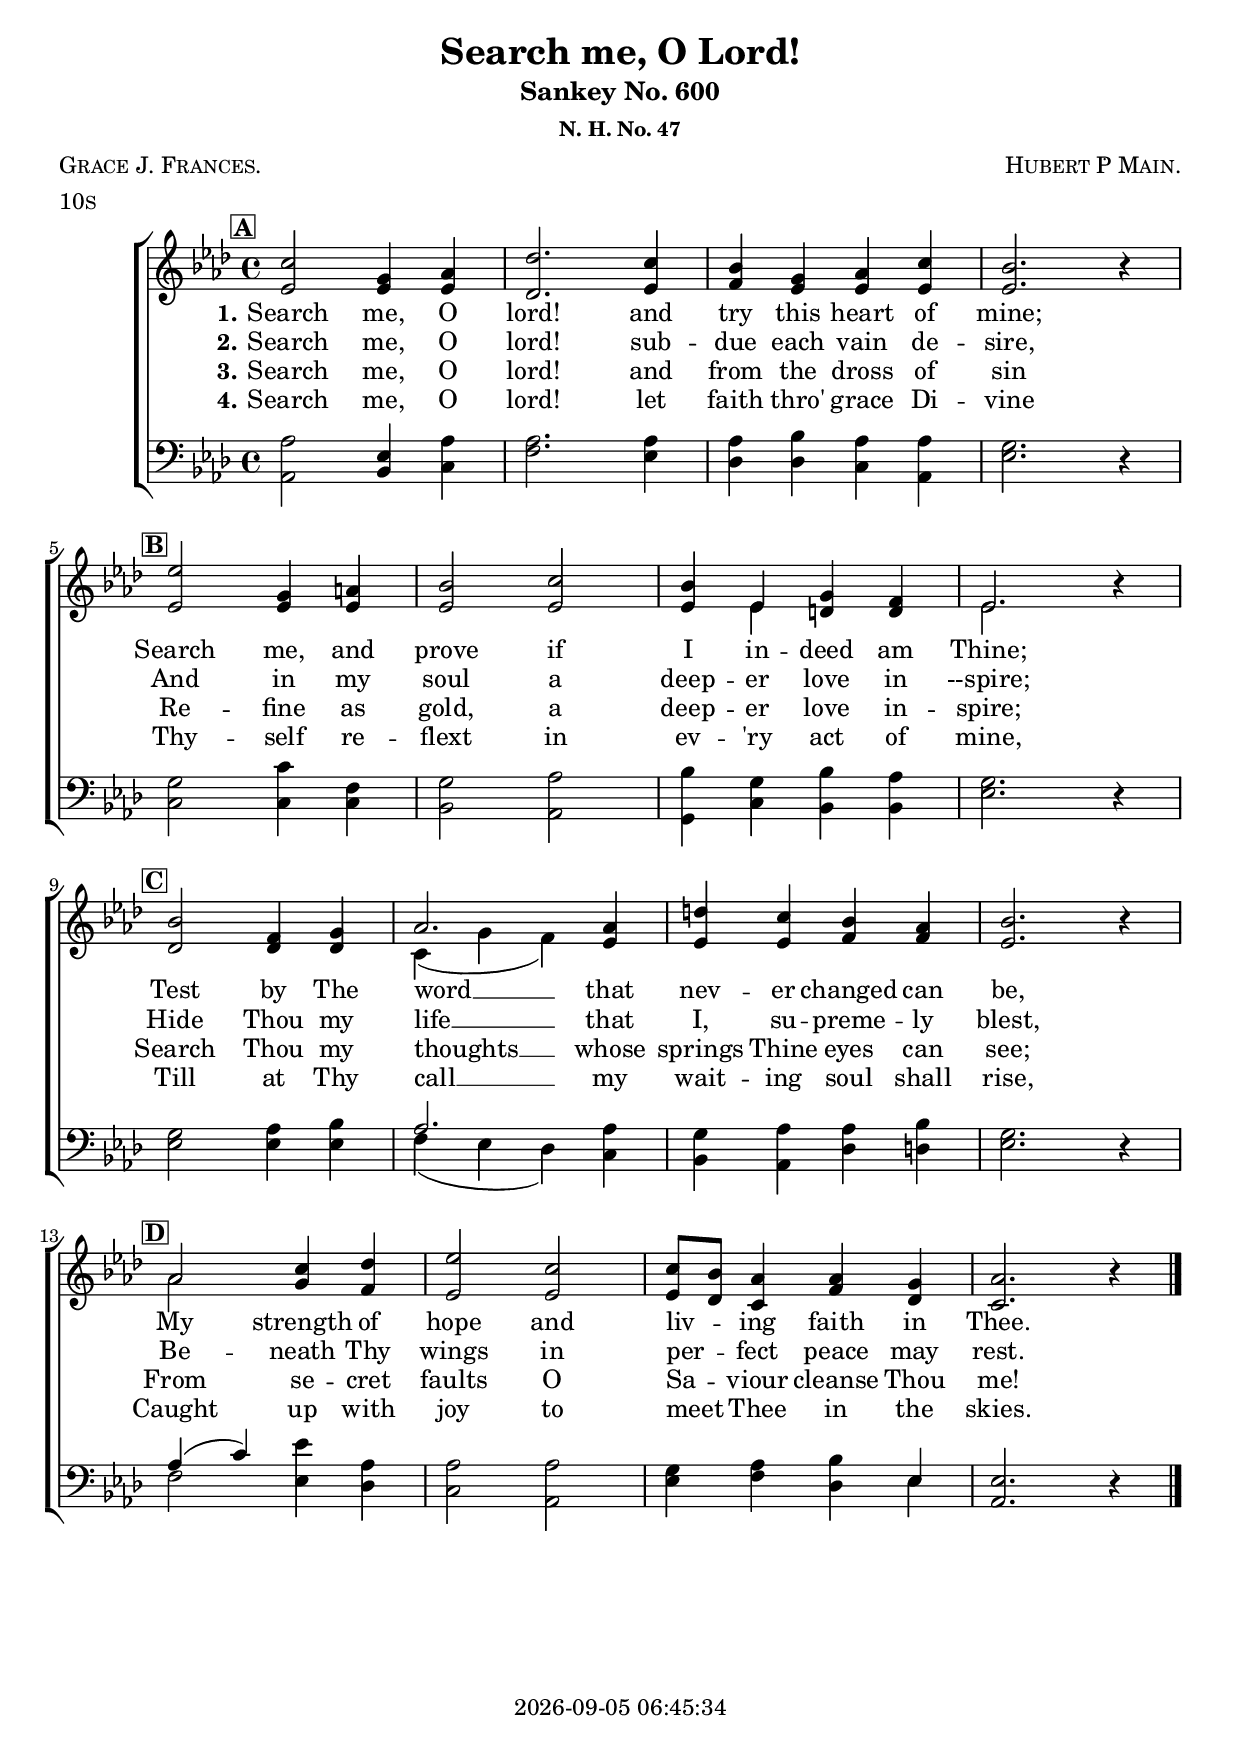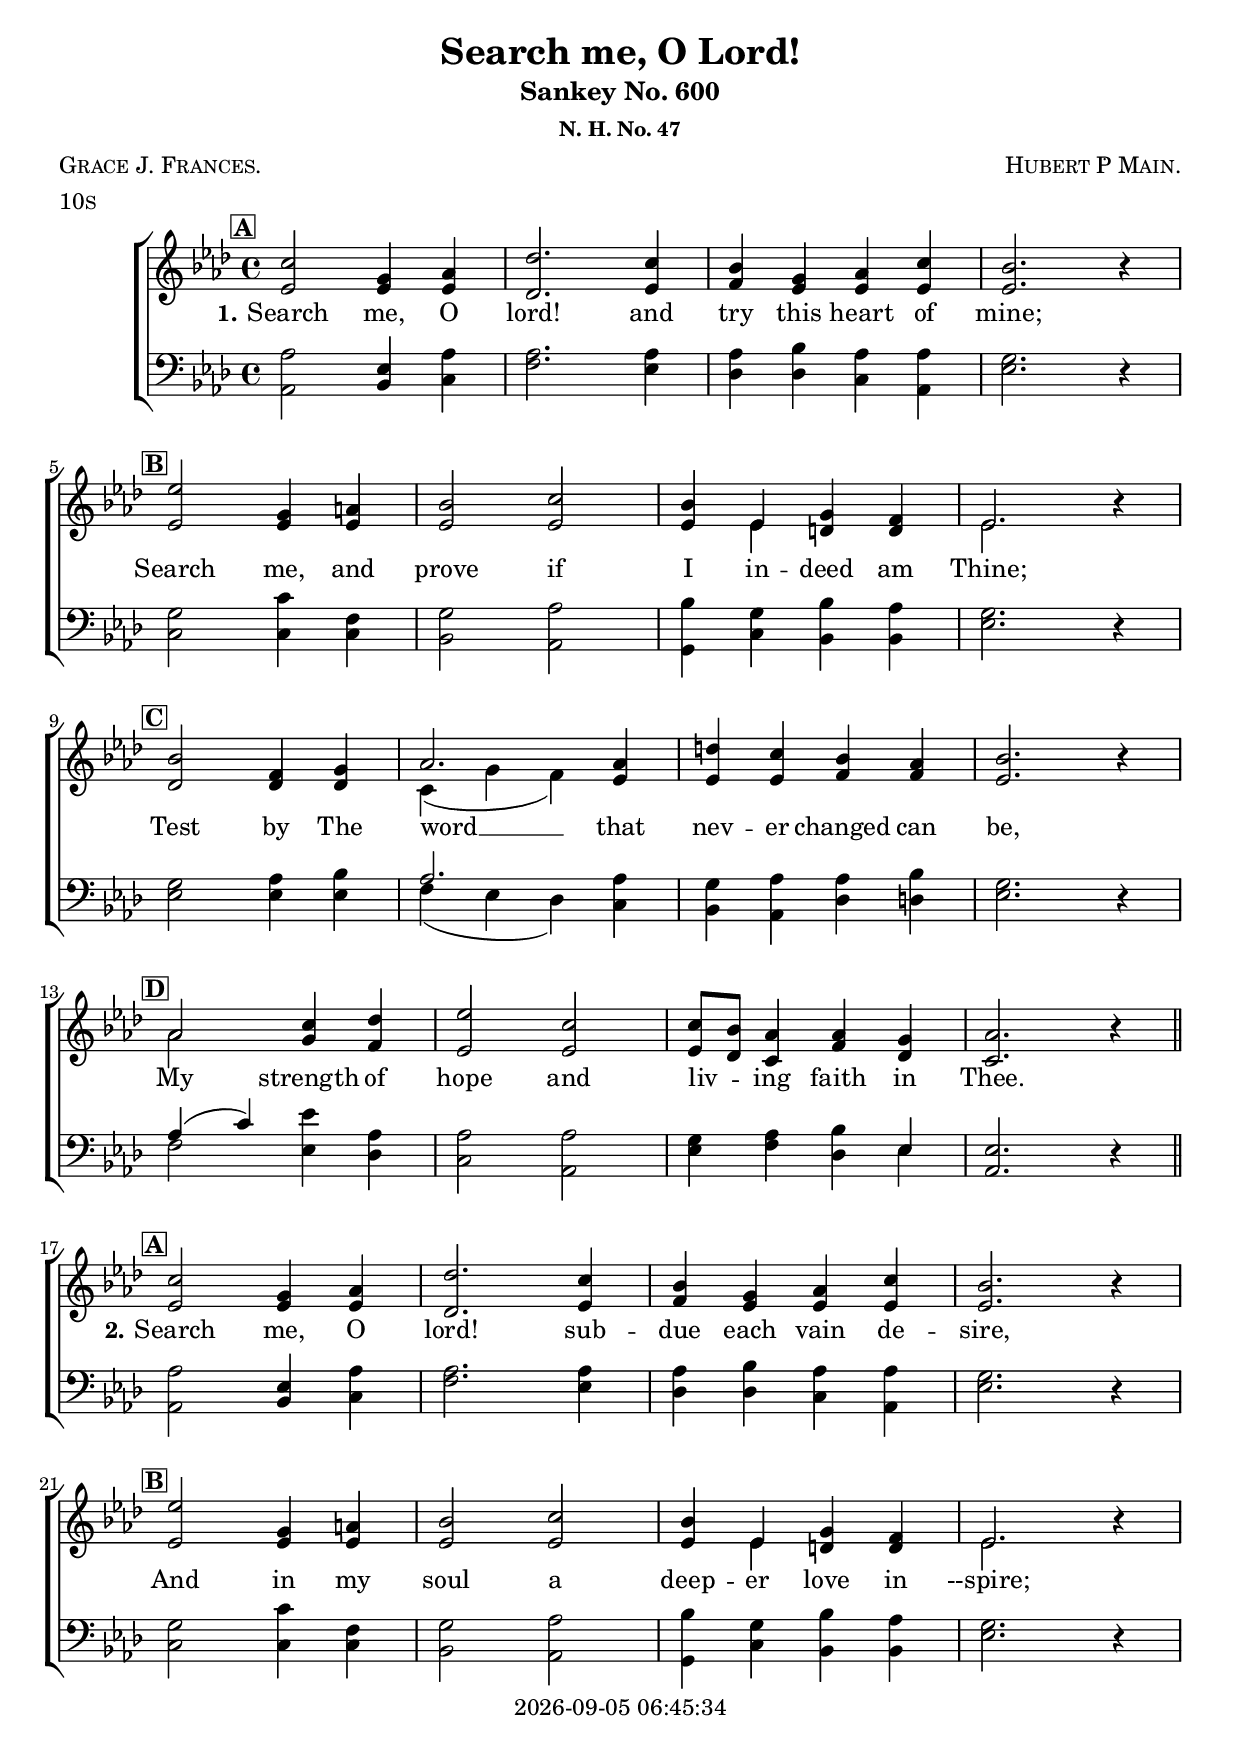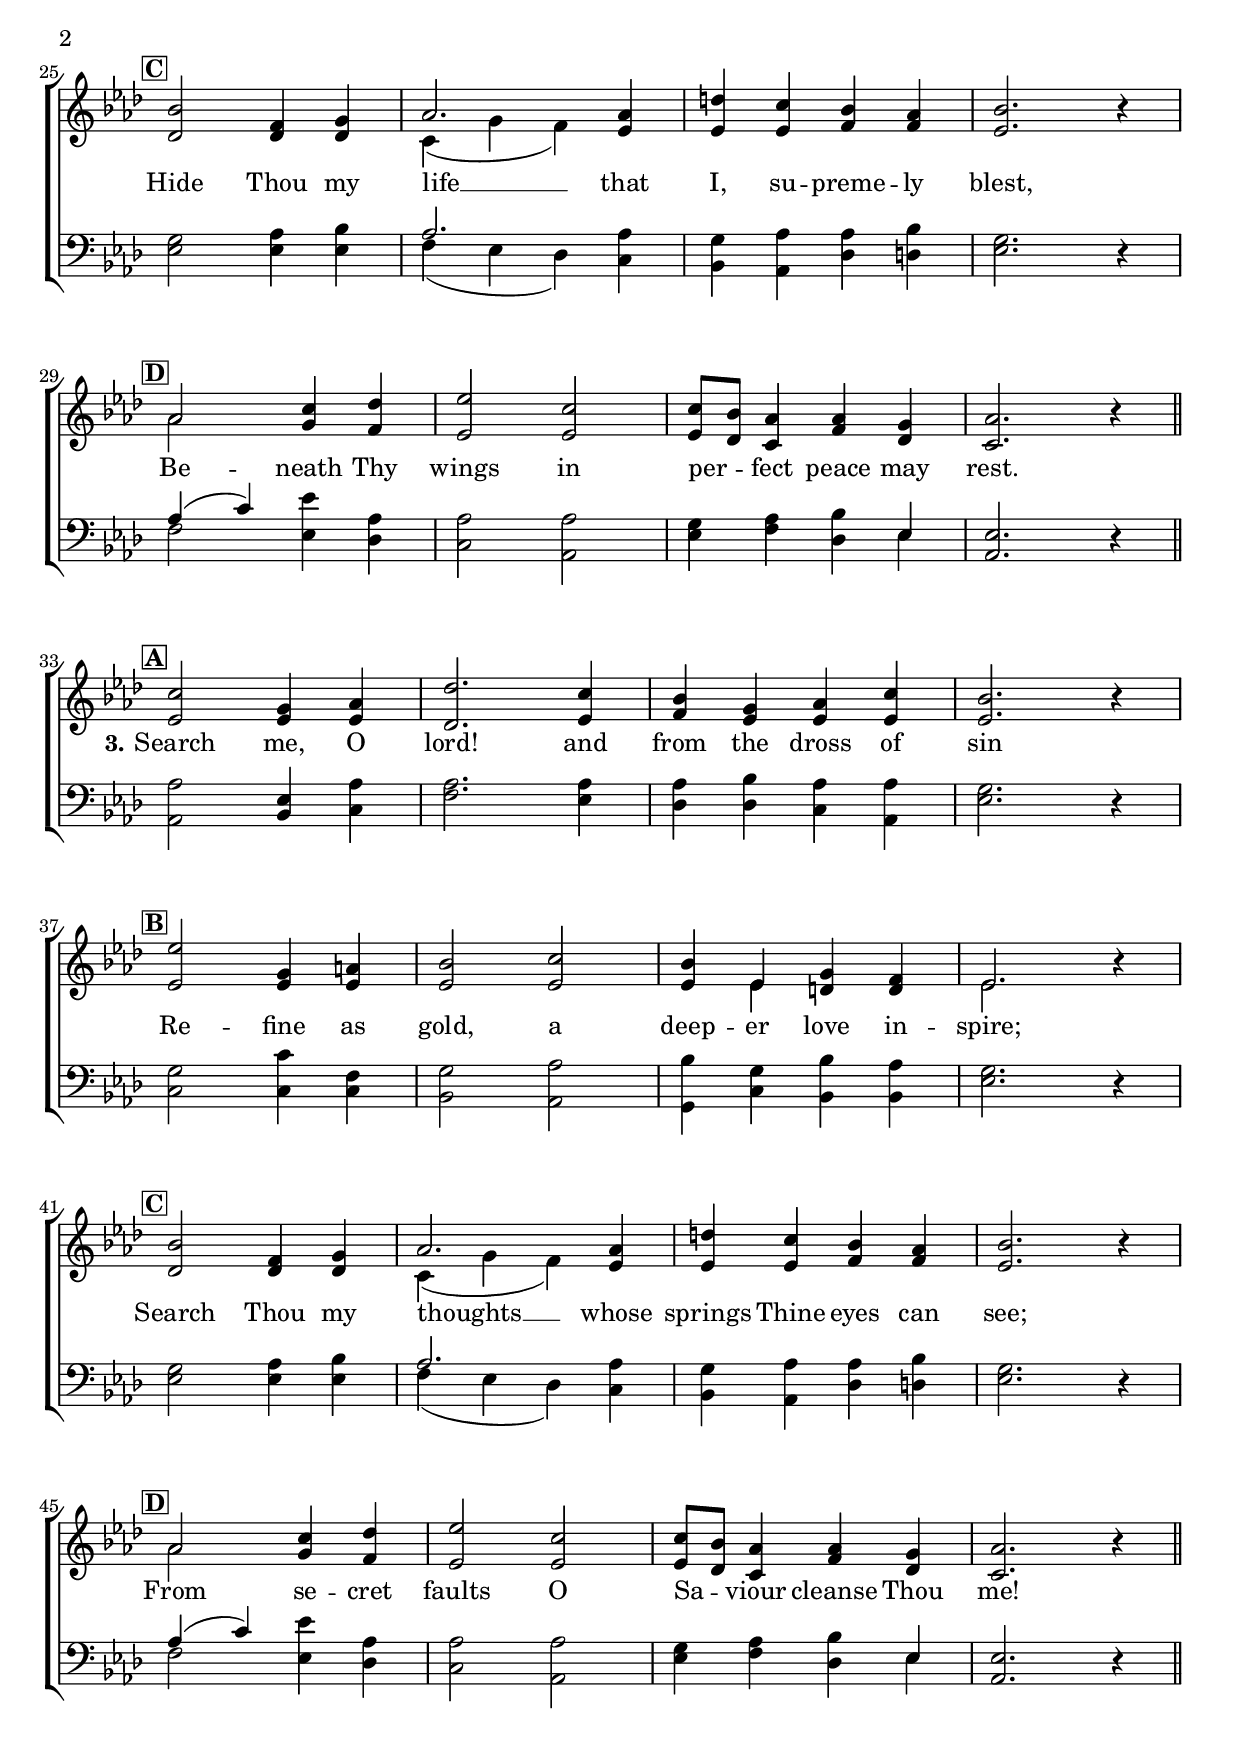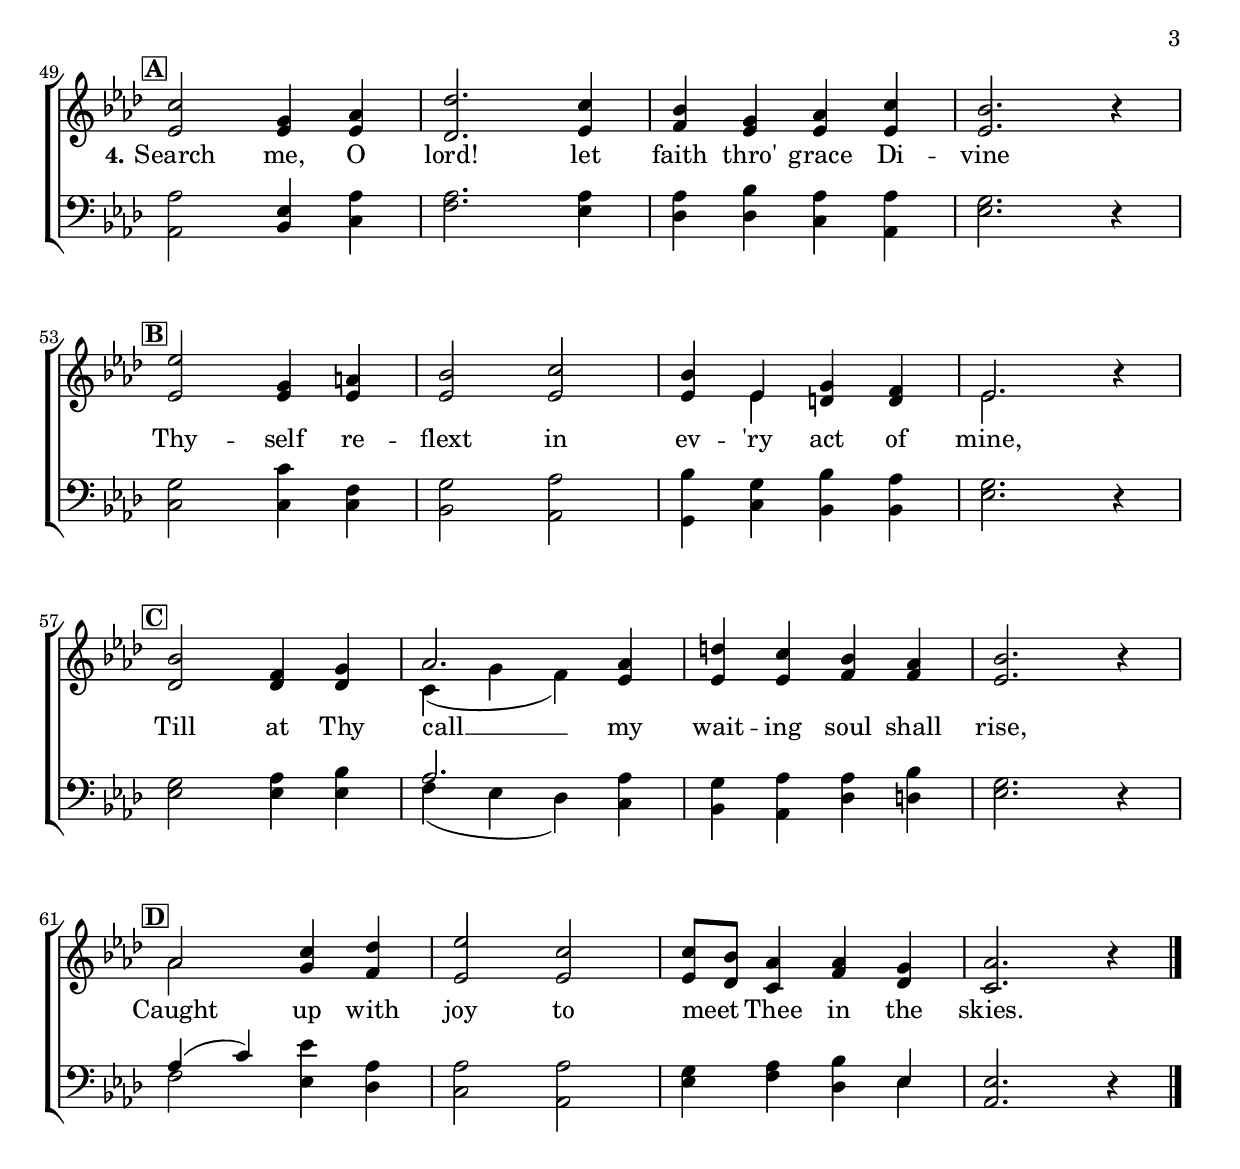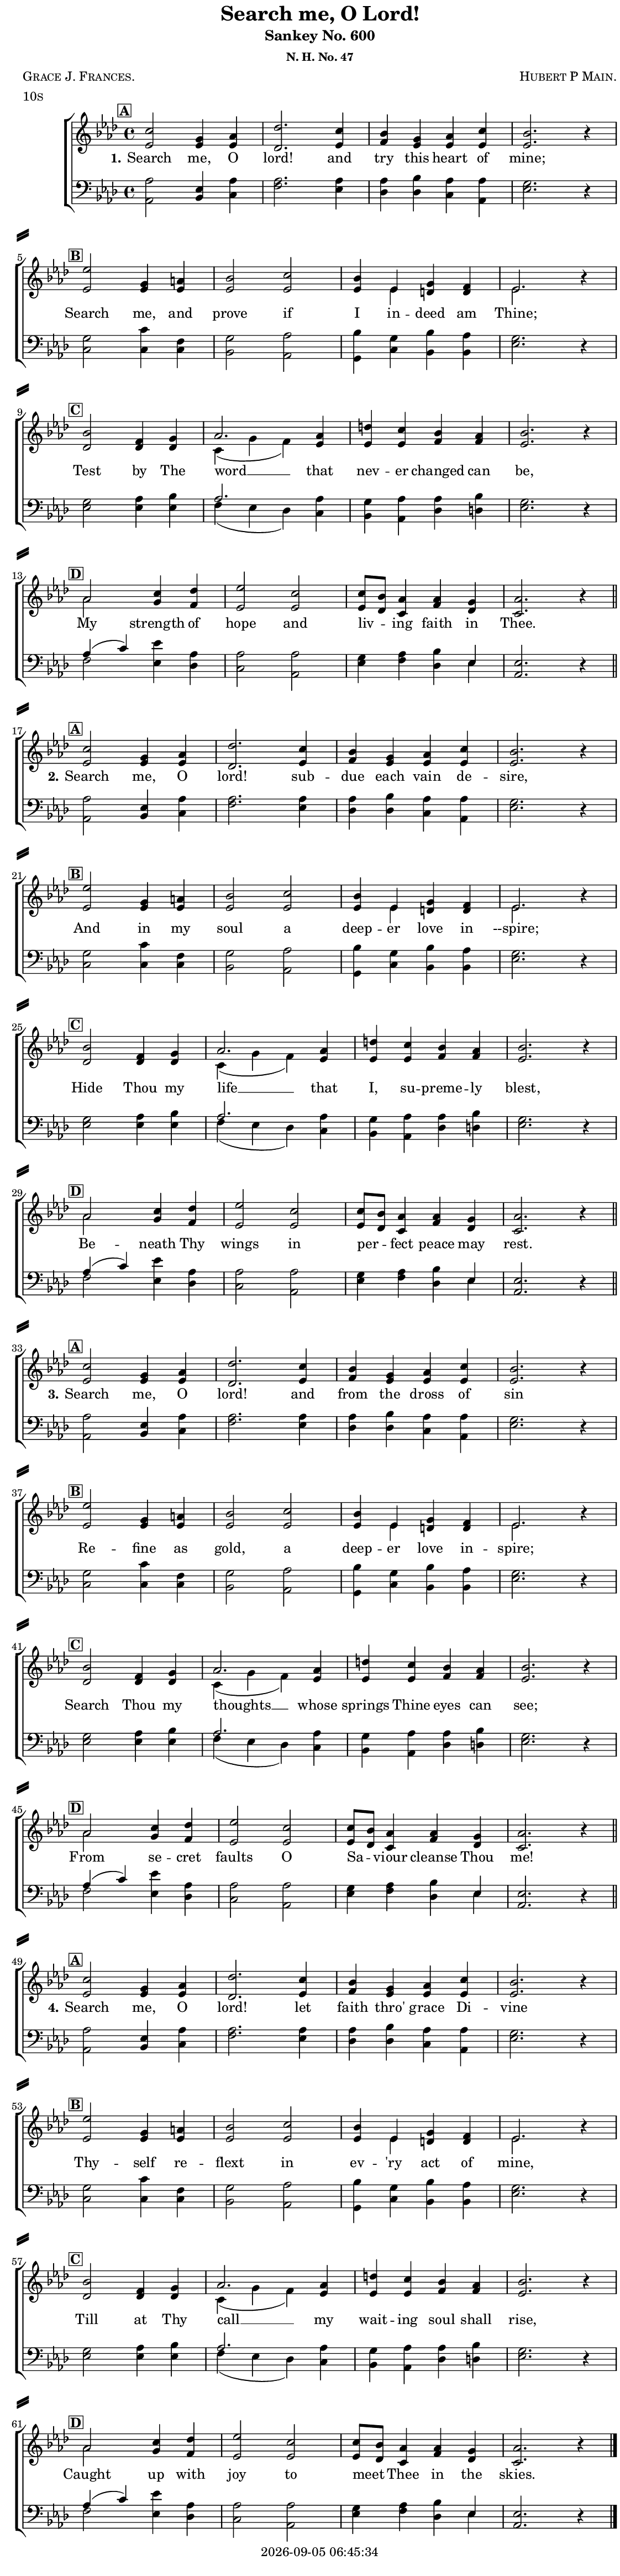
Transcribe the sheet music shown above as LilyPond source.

\version "2.22.1"

\include "articulate.ly"

today = #(strftime "%Y-%m-%d %H:%M:%S" (localtime (current-time)))

\header {
% centered at top
%  dedication  = "dedication"
  title       = "Search me, O Lord!"
  subtitle    = "Sankey No. 600"
  subsubtitle = "N. H. No. 47"
%  instrument  = "instrument"
  
% arrangement of following lines:
%
%  poet    composer
%  meter   arranger
%  piece       opus

  composer    = \markup\smallCaps "Hubert Ṗ Main."
%  arranger    = "arranger"
%  opus        = "opus"

  poet        = \markup\smallCaps "Grace J. Frances."
  meter       = \markup\smallCaps "10s"
%  piece       = \markup\smallCaps "piece"

% centered at bottom
% tagline     = "tagline" % default lilypond version
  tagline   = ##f
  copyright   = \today
}

global = {
  \key aes \major
  \time 4/4
}

RehearsalTrack = {
% \set Score.currentBarNumber = #5
  \textMark \markup { \box \bold "A" } s1*4
  \textMark \markup { \box \bold "B" } s1*4
  \textMark \markup { \box \bold "C" } s1*4
  \textMark \markup { \box \bold "D" } s1*4
}

TempoTrack = {
  \set Score.tempoHideNote = ##t
  \tempo 4=120
}

nl = { \bar "||" \break }

soprano = \relative {
  \autoBeamOff
  c''2 g4 aes | des2. c4 | bes4 g aes c | bes2. r4 | \break
  ees2 g,4 a | bes2 c | bes4 ees, g f | ees2. r4 | \break
  bes'2 f4 g | aes2. 4 | d4 c bes aes | bes2. r4 | \break
  aes2 c4 des | ees2 c | 8[bes] aes4 4 g | aes2. r4 |
}

alto = \relative {
  \autoBeamOff
  ees'2 4 4 | des2. ees4 | f ees ees ees | 2. r4 |
  ees2 4 4 | 2 2 | 4 4 d d | ees2. r4 |
  des2 4 4 | c(g' f) ees | 4 4 f f | ees2. r4 |
  aes2 g4 f | ees2 2 | 8[des] c4 f des | c2. r4 |
}

tenor = \relative {
  \autoBeamOff
  aes2 ees4 aes | 2. 4 | aes bes aes aes | g2. r4 |
  g2 c4 f, | g2 aes | bes4 g bes aes | g2. r4 |
  g2 aes4 bes | aes2. 4 | g aes aes bes | g2. r4 |
  aes4(c) ees aes, | 2 2 | g4 aes bes ees, | 2. r4 |
}

bass = \relative {
  \autoBeamOff
  aes,2 bes4 c | f2. ees4 | des4 4 c aes | ees'2. r4 |
  c2 4 4 | bes2 aes | g4 c bes bes | ees2. r4 |
  ees2 4 4 | f(ees des) c | bes aes des d | ees2. r4 |
  f2 ees4 des | c2 aes | ees'4 f des ees | aes,2. r4 |
}

nom  = {   \set ignoreMelismata = ##t }
yesm = { \unset ignoreMelismata       }

chorus = \lyricmode {
}

chorusMen = \lyricmode {
}

verses = 4

wordsOne = \lyricmode {
  \set stanza = "1."
  Search me, O lord! and try this heart of mine;
  Search me, and prove if I in -- deed am Thine;
  Test by The word __ that nev -- er changed can be,
  My strength of hope and liv -- ing faith in Thee.
}
  
wordsTwo = \lyricmode {
  \set stanza = "2."
  Search me, O lord! sub -- due each vain de -- sire,
  And in my soul a deep -- er love in --spire;
  Hide Thou my life __ that I, su -- preme -- ly blest,
  Be -- neath Thy wings in per -- fect peace may rest.
}
  
wordsThree = \lyricmode {
  \set stanza = "3."
  Search me, O lord! and from the dross of sin
  Re -- fine as gold, a deep -- er love in -- spire;
  Search Thou my thoughts __ whose springs Thine eyes can see;
  From se -- cret faults O Sa -- viour cleanse Thou me!
}
  
wordsFour = \lyricmode {
  \set stanza = "4."
  Search me, O lord! let faith thro' grace Di -- vine
  Thy -- self re -- flext in ev -- 'ry act of mine,
  Till at Thy call __ my wait -- ing soul shall rise,
  Caught up with joy to meet Thee in the skies.
}
  
wordsMidi = \lyricmode {
  \set stanza = "1."
  "Search " "me, " "O " "lord! " "and " "try " "this " "heart " "of " "mine; "
  "\nSearch " "me, " "and " "prove " "if " "I " in "deed " "am " "Thine; "
  "\nTest " "by " "The " "word "  "that " nev "er " "changed " "can " "be, "
  "\nMy " "strength " "of " "hope " "and " liv "ing " "faith " "in " "Thee.\n"

  \set stanza = "2."
  "\nSearch " "me, " "O " "lord! " sub "due " "each " "vain " de "sire, "
  "\nAnd " "in " "my " "soul " "a " deep "er " "love " in"spire; "
  "\nHide " "Thou " "my " "life "  "that " "I, " su preme "ly " "blest, "
  "\nBe" "neath " "Thy " "wings " "in " per "fect " "peace " "may " "rest.\n"

  \set stanza = "3."
  "\nSearch " "me, " "O " "lord! " "and " "from " "the " "dross " "of " "sin "
  "\nRe" "fine " "as " "gold, " "a " deep "er " "love " in "spire; "
  "\nSearch " "Thou " "my " "thoughts "  "whose " "springs " "Thine " "eyes " "can " "see; "
  "\nFrom " se "cret " "faults " "O " Sa "viour " "cleanse " "Thou " "me!\n"

  \set stanza = "4."
  "\nSearch " "me, " "O " "lord! " "let " "faith " "thro' " "grace " Di "vine "
  "\nThy" "self " re "flext " "in " ev "'ry " "act " "of " "mine, "
  "\nTill " "at " "Thy " "call "  "my " wait "ing " "soul " "shall " "rise, "
  "\nCaught " "up " "with " "joy " "to " "meet " "Thee " "in " "the " "skies. "
}

wordsMidiMen = \lyricmode {
}

\book {
  \bookOutputSuffix "midi"
  \score {
%    \articulate
        \new ChoirStaff <<
                                % Soprano staff
          \new Staff = soprano
          <<
            \new Voice { \repeat unfold \verses \TempoTrack     }
            \new Voice { \global \repeat unfold \verses \soprano \bar "|." }
            \addlyrics \wordsMidi
          >>
                                % Alto staff
          \new Staff = alto
          <<
            \new Voice { \global \repeat unfold \verses { \alto \nl } \bar "|." }
          >>
                                % Tenor staff
          \new Staff = tenor
          <<
            \clef "treble_8"
            \new Voice { \global \repeat unfold \verses \tenor }
            \addlyrics \wordsMidiMen
          >>
                                % Bass staff
          \new Staff = bass
          <<
            \clef "bass"
            \new Voice { \global \repeat unfold \verses \bass }
          >>
        >>
    \midi {}
  }
}

\book {
  \bookOutputSuffix "repeat"
  \score {
        \new ChoirStaff <<
                                  % Joint soprano/alto staff
          \new Staff = women \with { printPartCombineTexts = ##f }
          <<
            \new Voice \RehearsalTrack
            \new Voice \TempoTrack
            \new NullVoice = "aligner" \alto
            \new Voice \partCombine #'(2 . 88) { \global \soprano \bar "|." } { \global \alto }
            \new Lyrics \lyricsto "aligner" { \wordsOne \chorus }
            \new Lyrics \lyricsto "aligner"   \wordsTwo
            \new Lyrics \lyricsto "aligner"   \wordsThree
            \new Lyrics \lyricsto "aligner"   \wordsFour
          >>
                                  % Joint tenor/bass staff
          \new Staff = men \with { printPartCombineTexts = ##f }
          <<
            \clef "bass"
            \new Voice \partCombine #'(2 . 88) { \global \tenor } { \global \bass }
            \new NullVoice = alignerT { \tenor }
          >>
          \new Lyrics \with {alignAboveContext = men} \lyricsto alignerT \chorusMen
        >>
    \layout {
      #(layout-set-staff-size 20)
      indent = 1.5\cm
      \pointAndClickOff
      \context {
        \Staff \RemoveAllEmptyStaves
      }
    }
  }
}

singlescore = {
        \new ChoirStaff <<
                                  % Joint soprano/alto staff
          \new Staff = women \with { printPartCombineTexts = ##f }
          <<
            \new Voice { \repeat unfold \verses \RehearsalTrack }
            \new Voice { \repeat unfold \verses \TempoTrack }
            \new NullVoice = "aligner" { \repeat unfold \verses \alto }
            \new Voice \partCombine #'(2 . 88) { \global \repeat unfold \verses \soprano \bar "|." }
                                    { \global \repeat unfold \verses { \alto \nl } \bar "|." }
            \new Lyrics \lyricsto "aligner" { \wordsOne   \chorus
                                              \wordsTwo   \chorus
                                              \wordsThree \chorus
                                              \wordsFour  \chorus
                                            }
          >>
                                  % Joint tenor/bass staff
          \new Staff = men \with { printPartCombineTexts = ##f }
          <<
            \clef "bass"
            \new Voice \partCombine #'(2 . 88) { \global \repeat unfold \verses \tenor }
                                    { \global \repeat unfold \verses \bass }
            \new NullVoice = alignerT { \repeat unfold \verses \tenor }
          >>
          \new Lyrics \with {alignAboveContext = men} \lyricsto alignerT { \repeat unfold \verses \chorusMen }
        >>
}

\book {
  \bookOutputSuffix "single"
  \score {
    \singlescore
    \layout {
      #(layout-set-staff-size 20)
      indent = 1.5\cm
      \pointAndClickOff
      \context {
        \Staff \RemoveAllEmptyStaves
      }
    }
  }
}

\book {
  \bookOutputSuffix "singlepage"
  \paper {
    top-margin = 0
    left-margin = 7
    right-margin = 1
    paper-width = 190\mm
    page-breaking = #ly:one-page-breaking
    system-system-spacing.basic-distance = #15
    system-separator-markup = \slashSeparator
  }
  \score {
    \singlescore
    \layout {
      #(layout-set-staff-size 20)
      indent = 1.5\cm
      \pointAndClickOff
      \context {
        \Staff \RemoveAllEmptyStaves
      }
    }
  }
}
